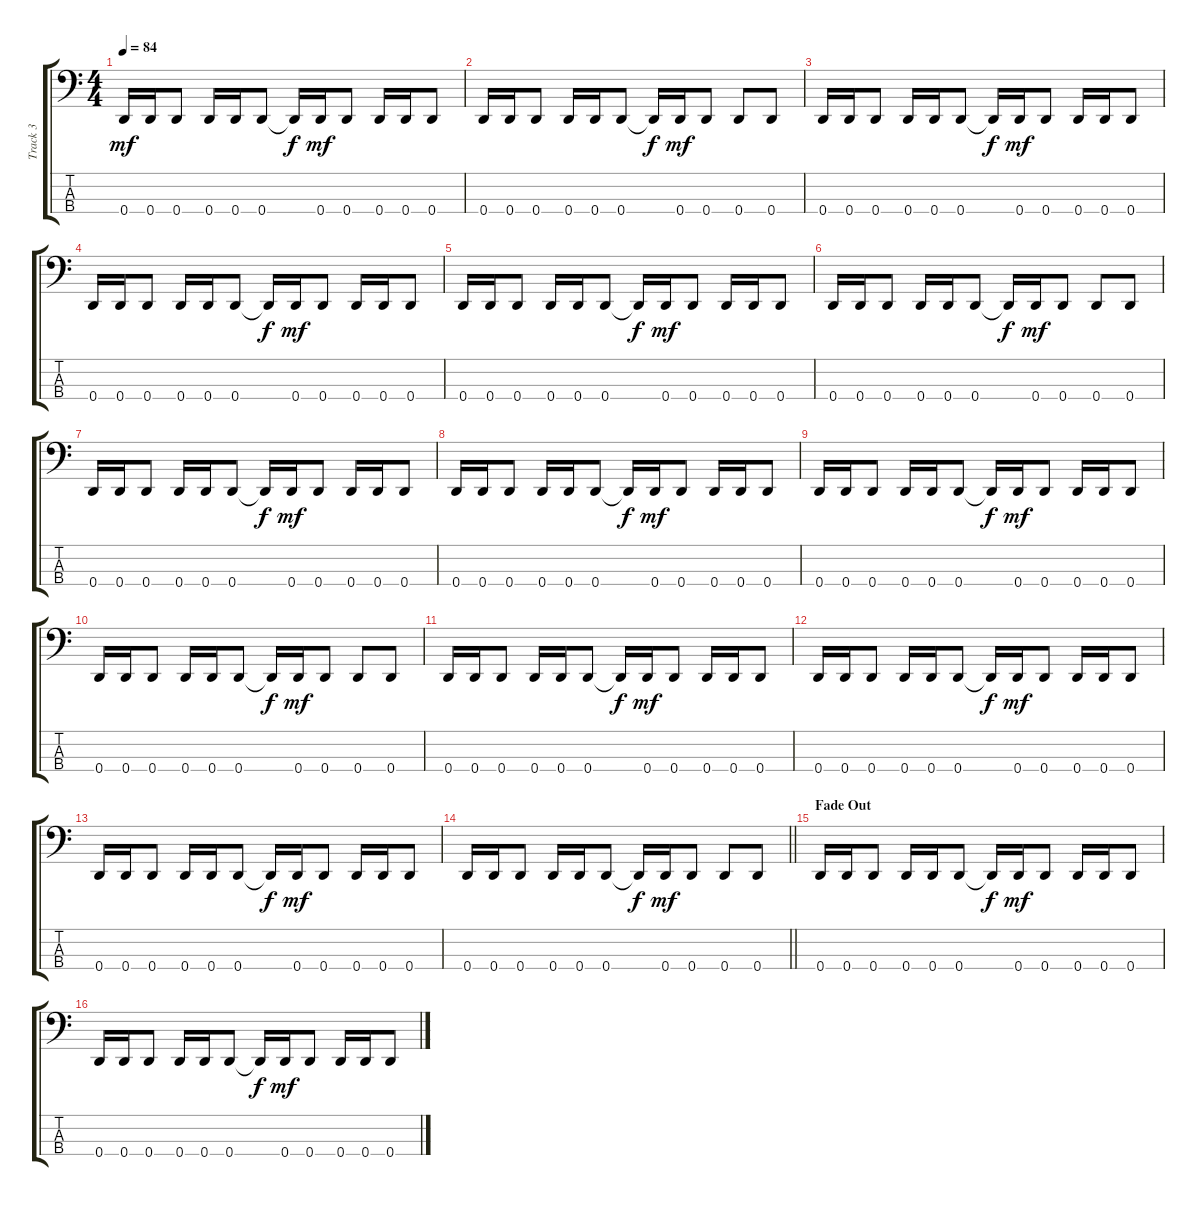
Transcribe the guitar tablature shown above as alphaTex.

\track ("Track 3" "Track 3") {instrument electricbasspick}
\staff {score tabs}
\tuning (G2 D2 A1 D1) {hide}
\ts (4 4)
\tempo 84
\clef f4
\ks c
0.4.16{dy mf} 0.4.16 0.4.8 0.4.16 0.4.16 0.4.8 0.4{t}.16{dy f} 0.4.16{dy mf} 0.4.8 0.4.16 0.4.16 0.4.8 |
0.4.16 0.4.16 0.4.8 0.4.16 0.4.16 0.4.8 0.4{t}.16{dy f} 0.4.16{dy mf} 0.4.8 0.4.8 0.4.8 |
0.4.16 0.4.16 0.4.8 0.4.16 0.4.16 0.4.8 0.4{t}.16{dy f} 0.4.16{dy mf} 0.4.8 0.4.16 0.4.16 0.4.8 |
0.4.16 0.4.16 0.4.8 0.4.16 0.4.16 0.4.8 0.4{t}.16{dy f} 0.4.16{dy mf} 0.4.8 0.4.16 0.4.16 0.4.8 |
0.4.16 0.4.16 0.4.8 0.4.16 0.4.16 0.4.8 0.4{t}.16{dy f} 0.4.16{dy mf} 0.4.8 0.4.16 0.4.16 0.4.8 |
0.4.16 0.4.16 0.4.8 0.4.16 0.4.16 0.4.8 0.4{t}.16{dy f} 0.4.16{dy mf} 0.4.8 0.4.8 0.4.8 |
0.4.16 0.4.16 0.4.8 0.4.16 0.4.16 0.4.8 0.4{t}.16{dy f} 0.4.16{dy mf} 0.4.8 0.4.16 0.4.16 0.4.8 |
0.4.16 0.4.16 0.4.8 0.4.16 0.4.16 0.4.8 0.4{t}.16{dy f} 0.4.16{dy mf} 0.4.8 0.4.16 0.4.16 0.4.8 |
0.4.16 0.4.16 0.4.8 0.4.16 0.4.16 0.4.8 0.4{t}.16{dy f} 0.4.16{dy mf} 0.4.8 0.4.16 0.4.16 0.4.8 |
0.4.16 0.4.16 0.4.8 0.4.16 0.4.16 0.4.8 0.4{t}.16{dy f} 0.4.16{dy mf} 0.4.8 0.4.8 0.4.8 |
0.4.16 0.4.16 0.4.8 0.4.16 0.4.16 0.4.8 0.4{t}.16{dy f} 0.4.16{dy mf} 0.4.8 0.4.16 0.4.16 0.4.8 |
0.4.16 0.4.16 0.4.8 0.4.16 0.4.16 0.4.8 0.4{t}.16{dy f} 0.4.16{dy mf} 0.4.8 0.4.16 0.4.16 0.4.8 |
0.4.16 0.4.16 0.4.8 0.4.16 0.4.16 0.4.8 0.4{t}.16{dy f} 0.4.16{dy mf} 0.4.8 0.4.16 0.4.16 0.4.8 |
\barLineRight lightlight
0.4.16 0.4.16 0.4.8 0.4.16 0.4.16 0.4.8 0.4{t}.16{dy f} 0.4.16{dy mf} 0.4.8 0.4.8 0.4.8 |
\section ("" "Fade Out")
0.4.16{volume 12} 0.4.16 0.4.8 0.4.16 0.4.16 0.4.8 0.4{t}.16{dy f} 0.4.16{dy mf} 0.4.8 0.4.16 0.4.16 0.4.8 |
0.4.16 0.4.16 0.4.8 0.4.16 0.4.16 0.4.8 0.4{t}.16{dy f} 0.4.16{dy mf} 0.4.8 0.4.16 0.4.16 0.4.8
